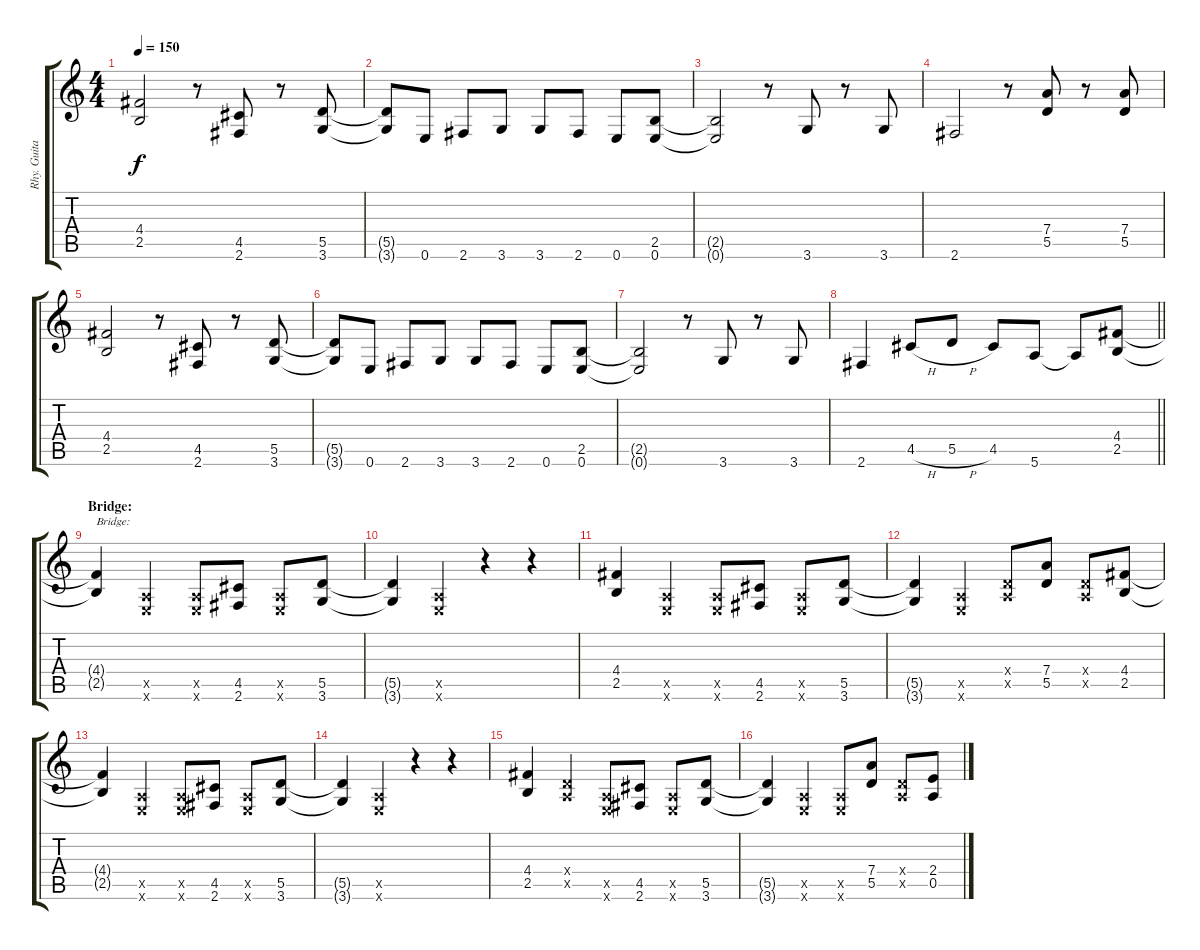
\track ("Rhy. Guitar 2" "Rhy. Guita") {instrument acousticguitarsteel}
\staff {score tabs}
\tuning (E4 B3 G3 D3 A2 E2) {hide}
\ts (4 4)
\tempo 150
\clef g2
\ks c
(4.4 2.5).2{dy f} r.8 (4.5 2.6).8 r.8 (5.5 3.6).8 |
(5.5{t} 3.6{t}).8 0.6.8 2.6.8 3.6.8 3.6.8 2.6.8 0.6.8 (2.5 0.6).8 |
(2.5{t} 0.6{t}).2 r.8 3.6.8 r.8 3.6.8 |
2.6.2 r.8 (7.4 5.5).8 r.8 (7.4 5.5).8 |
(4.4 2.5).2 r.8 (4.5 2.6).8 r.8 (5.5 3.6).8 |
(5.5{t} 3.6{t}).8 0.6.8 2.6.8 3.6.8 3.6.8 2.6.8 0.6.8 (2.5 0.6).8 |
(2.5{t} 0.6{t}).2 r.8 3.6.8 r.8 3.6.8 |
\barLineRight lightlight
2.6.4 4.5{h}.8 5.5{h}.8 4.5.8 5.6.8 5.6{t}.8 (4.4 2.5).8 |
\section ("" "Bridge:")
(4.4{t} 2.5{t}).4{txt "Bridge:"} (0.5{x} 0.6{x}).4 (0.5{x} 0.6{x}).8 (4.5 2.6).8 (0.5{x} 0.6{x}).8 (5.5 3.6).8 |
(5.5{t} 3.6{t}).4 (0.5{x} 0.6{x}).4 r.4 r.4 |
(4.4 2.5).4 (0.5{x} 0.6{x}).4 (0.5{x} 0.6{x}).8 (4.5 2.6).8 (0.5{x} 0.6{x}).8 (5.5 3.6).8 |
(5.5{t} 3.6{t}).4 (0.5{x} 0.6{x}).4 (0.4{x} 0.5{x}).8 (7.4 5.5).8 (0.4{x} 0.5{x}).8 (4.4 2.5).8 |
(4.4{t} 2.5{t}).4 (0.5{x} 0.6{x}).4 (0.5{x} 0.6{x}).8 (4.5 2.6).8 (0.5{x} 0.6{x}).8 (5.5 3.6).8 |
(5.5{t} 3.6{t}).4 (0.5{x} 0.6{x}).4 r.4 r.4 |
(4.4 2.5).4 (0.4{x} 0.5{x}).4 (0.5{x} 0.6{x}).8 (4.5 2.6).8 (0.5{x} 0.6{x}).8 (5.5 3.6).8 |
(5.5{t} 3.6{t}).4 (0.5{x} 0.6{x}).4 (0.5{x} 0.6{x}).8 (7.4 5.5).8 (0.4{x} 0.5{x}).8 (2.4 0.5).8
